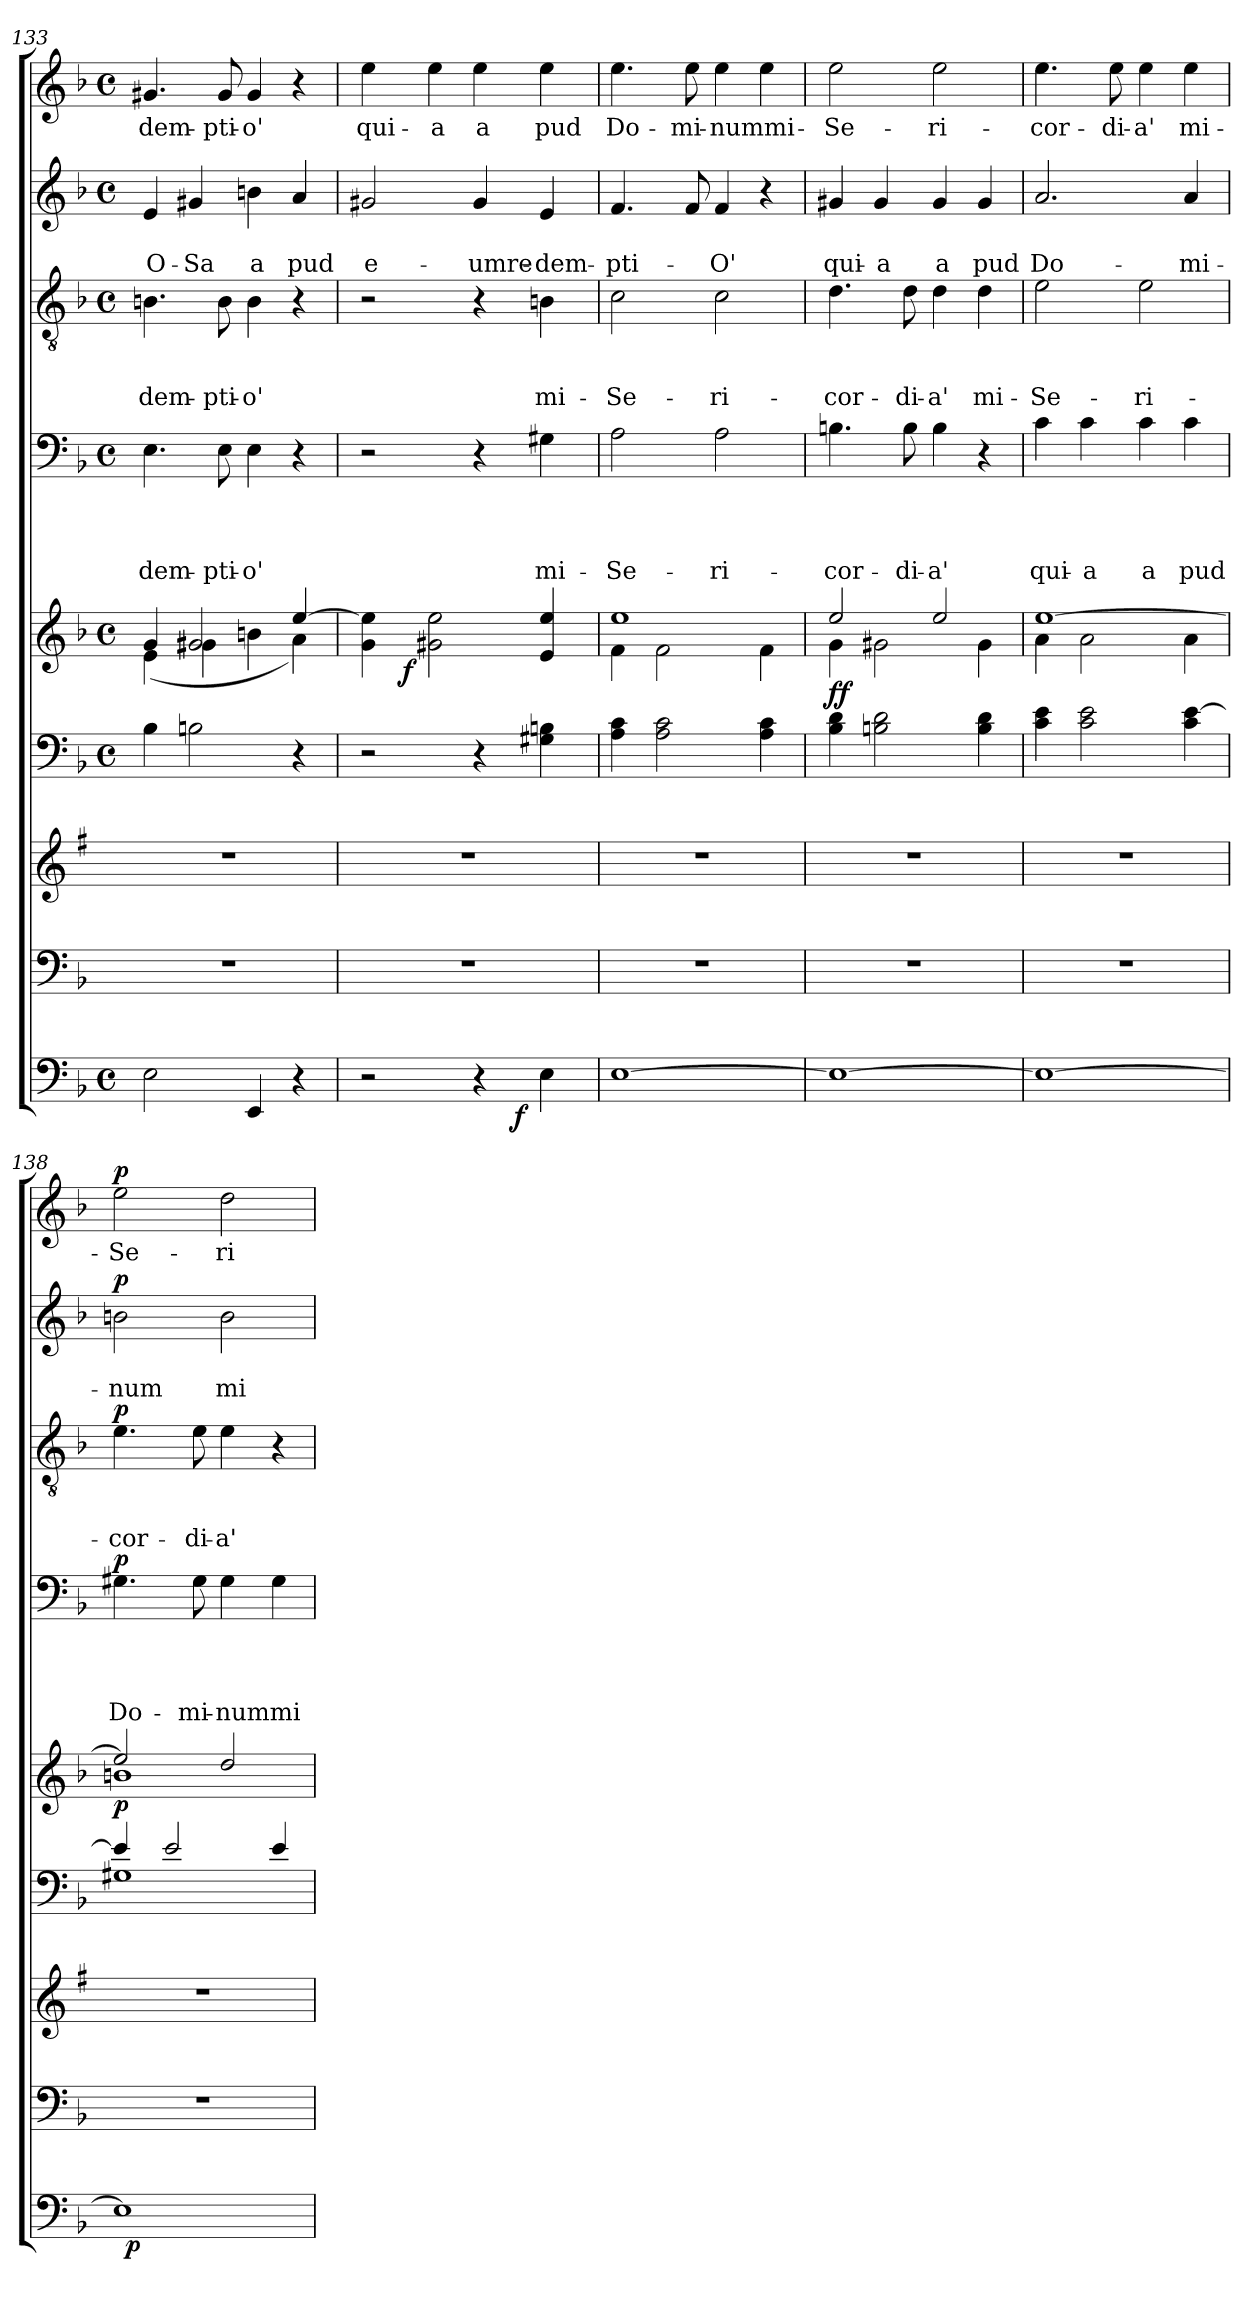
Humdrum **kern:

**kern	**dynam	**kern	**kern	**kern	**kern	**dynam	**kern	**text	**text	**text	**text	**dynam	**kern	**text	**text	**text	**dynam	**kern	**text	**text	**dynam	**kern	**text	**dynam
*part8	*part8	*part7	*part6	*part5	*part5	*part5	*part4	*part4	*part4	*part4	*part4	*part4	*part3	*part3	*part3	*part3	*part3	*part2	*part2	*part2	*part2	*part1	*part1	*part1
*staff9	*staff9	*staff8	*staff7	*staff6	*staff5	*staff5/6	*staff4	*staff4	*staff4	*staff4	*staff4	*staff4	*staff3	*staff3	*staff3	*staff3	*staff3	*staff2	*staff2	*staff2	*staff2	*staff1	*staff1	*staff1
!!LO:PB:g=z
*clefF4	*	*clefF4	*clefG2	*clefF4	*clefG2	*	*clefF4	*	*	*	*	*	*clefGv2	*	*	*	*	*clefG2	*	*	*	*clefG2	*	*
*k[b-]	*	*k[b-]	*k[f#]	*k[b-]	*k[b-]	*	*k[b-]	*	*	*	*	*	*k[b-]	*	*	*	*	*k[b-]	*	*	*	*k[b-]	*	*
*F:	*	*F:	*G:	*F:	*F:	*	*F:	*	*	*	*	*	*F:	*	*	*	*	*F:	*	*	*	*F:	*	*
*M4/4	*	*	*	*M4/4	*M4/4	*	*M4/4	*	*	*	*	*	*M4/4	*	*	*	*	*M4/4	*	*	*	*M4/4	*	*
*met(c)	*	*	*	*met(c)	*met(c)	*	*met(c)	*	*	*	*	*	*met(c)	*	*	*	*	*met(c)	*	*	*	*met(c)	*	*
=133	=133	=133	=133	=133	=133	=133	=133	=133	=133	=133	=133	=133	=133	=133	=133	=133	=133	=133	=133	=133	=133	=133	=133	=133
*	*	*	*	*	*^	*	*	*	*	*	*	*	*	*	*	*	*	*	*	*	*	*	*	*
!	!	!	!	!	!	!	!	!	!	!	!	!LO:LY:b	!	!	!	!	!LO:LY:b	!	!	!	!LO:LY:b	!	!	!LO:LY:b	!
2E\	.	1r	1r	4B-\	4g/	(<4e\	.	4.E\	.	.	.	dem-	.	4.Bn\	.	.	dem-	.	4e/	.	O-	.	4.g#X/	dem-	.
!	!	!	!	!	!	!	!	!	!	!	!	!	!	!	!	!	!	!	!	!	!LO:LY:b	!	!	!	!
.	.	.	.	2Bn\	2g#X/	4g#\	.	.	.	.	.	.	.	.	.	.	.	.	4g#X/	.	-Sa	.	.	.	.
!	!	!	!	!	!	!	!	!	!	!	!	!LO:LY:b	!	!	!	!	!LO:LY:b	!	!	!	!	!	!	!LO:LY:b	!
.	.	.	.	.	.	.	.	8E\	.	.	.	-pti-	.	8B\	.	.	-pti-	.	.	.	.	.	8g#/	-pti-	.
!	!	!	!	!	!	!	!	!	!	!	!	!LO:LY:b:rj	!	!	!	!	!LO:LY:b:rj	!	!	!	!LO:LY:b	!	!	!LO:LY:b:rj	!
4EE/	.	.	.	.	.	4bn\	.	4E\	.	.	.	-o'	.	4B\	.	.	-o'	.	4bn\	.	a	.	4g#/	-o'	.
!	!	!	!	!	!	!	!	!	!	!	!	!	!	!	!	!	!	!	!	!	!LO:LY:b	!	!	!	!
4r	.	.	.	4r	[>4ee/	4a\)	.	4r	.	.	.	.	.	4r	.	.	.	.	4a/	.	pud	.	4r	.	.
=134	=134	=134	=134	=134	=134	=134	=134	=134	=134	=134	=134	=134	=134	=134	=134	=134	=134	=134	=134	=134	=134	=134	=134	=134	=134
!	!	!	!	!	!	!	!	!	!	!	!	!	!	!	!	!	!	!	!	!	!LO:LY:b	!	!	!LO:LY:b	!
*^	*	*	*	*	*	*	*	*	*	*	*	*	*	*	*	*	*	*	*	*	*	*	*	*	*
2r	2ryy	.	1r	1r	2r	4g\ 4ee\]	8ryy	.	2r	.	.	.	.	.	2r	.	.	.	.	2g#X/	.	e-	.	4ee\	qui-	.
.	.	.	.	.	.	.	32ryy	.	.	.	.	.	.	.	.	.	.	.	.	.	.	.	.	.	.	.
!	!	!	!	!	!	!	!	!LO:DY:b	!	!	!	!	!	!	!	!	!	!	!	!	!	!	!	!	!	!
.	.	.	.	.	.	.	2ryy	f	.	.	.	.	.	.	.	.	.	.	.	.	.	.	.	.	.	.
!	!	!	!	!	!	!	!	!	!	!	!	!	!	!	!	!	!	!	!	!	!	!	!	!	!LO:LY:b:rj	!
.	.	.	.	.	.	2g#X\ 2ee\	.	.	.	.	.	.	.	.	.	.	.	.	.	.	.	.	.	4ee\	-a	.
!	!	!	!	!	!	!	!	!	!	!	!	!	!	!	!	!	!	!	!	!	!	!LO:LY:b	!	!	!LO:LY:b	!
4r	8ryy	.	.	.	4r	.	.	.	4r	.	.	.	.	.	4r	.	.	.	.	4g#/	.	-umre-	.	4ee\	a	.
.	32ryy	.	.	.	.	.	.	.	.	.	.	.	.	.	.	.	.	.	.	.	.	.	.	.	.	.
!	!	!LO:DY:b	!	!	!	!	!	!	!	!	!	!	!	!	!	!	!	!	!	!	!	!	!	!	!	!
.	4ryy	f	.	.	.	.	4ryy	.	.	.	.	.	.	.	.	.	.	.	.	.	.	.	.	.	.	.
!	!	!	!	!	!	!	!	!	!	!	!	!	!LO:LY:b	!	!	!	!	!LO:LY:b	!	!	!	!LO:LY:b	!	!	!LO:LY:b	!
4E\	.	.	.	.	4G#X\ 4Bn\	4e/ 4ee/	.	.	4G#X\	.	.	.	mi-	.	4Bn\	.	.	mi-	.	4e/	.	-dem-	.	4ee\	pud	.
.	16.ryy	.	.	.	.	.	16.ryy	.	.	.	.	.	.	.	.	.	.	.	.	.	.	.	.	.	.	.
=135	=135	=135	=135	=135	=135	=135	=135	=135	=135	=135	=135	=135	=135	=135	=135	=135	=135	=135	=135	=135	=135	=135	=135	=135	=135	=135
!	!	!	!	!	!	!	!	!	!	!	!	!	!LO:LY:b	!	!	!	!	!LO:LY:b	!	!	!	!LO:LY:b	!	!	!LO:LY:b	!
*v	*v	*	*	*	*	*	*	*	*	*	*	*	*	*	*	*	*	*	*	*	*	*	*	*	*	*
[>1E	.	1r	1r	4A\ 4c\	1ee	4f\	.	2A\	.	.	.	-Se-	.	2c\	.	.	-Se-	.	4.f/	.	-pti-	.	4.ee\	Do-	.
.	.	.	.	2A\ 2c\	.	2f\	.	.	.	.	.	.	.	.	.	.	.	.	.	.	.	.	.	.	.
!	!	!	!	!	!	!	!	!	!	!	!	!	!	!	!	!	!	!	!	!	!	!	!	!LO:LY:b	!
.	.	.	.	.	.	.	.	.	.	.	.	.	.	.	.	.	.	.	8f/	.	.	.	8ee\	-mi-	.
!	!	!	!	!	!	!	!	!	!	!	!	!LO:LY:b	!	!	!	!	!LO:LY:b	!	!	!	!LO:LY:b	!	!	!LO:LY:b	!
.	.	.	.	.	.	.	.	2A\	.	.	.	-ri-	.	2c\	.	.	-ri-	.	4f/	.	-O'	.	4ee\	-nummi-	.
.	.	.	.	4A\ 4c\	.	4f\	.	.	.	.	.	.	.	.	.	.	.	.	4r	.	.	.	4ee\	.	.
=136	=136	=136	=136	=136	=136	=136	=136	=136	=136	=136	=136	=136	=136	=136	=136	=136	=136	=136	=136	=136	=136	=136	=136	=136	=136
!	!	!	!	!	!	!	!LO:DY:a=2	!	!	!	!	!LO:LY:b	!	!	!	!	!LO:LY:b	!	!	!	!LO:LY:b	!	!	!LO:LY:b	!
1E_	.	1r	1r	4B-\ 4d\	2ee/	4g\	ff	4.Bn\	.	.	.	-cor-	.	4.d\	.	.	-cor-	.	4g#X/	.	qui-	.	2ee\	-Se-	.
!	!	!	!	!	!	!	!	!	!	!	!	!	!	!	!	!	!	!	!	!	!LO:LY:b:rj	!	!	!	!
.	.	.	.	2Bn\ 2d\	.	2g#X\	.	.	.	.	.	.	.	.	.	.	.	.	4g#/	.	-a	.	.	.	.
!	!	!	!	!	!	!	!	!	!	!	!	!LO:LY:b	!	!	!	!	!LO:LY:b	!	!	!	!	!	!	!	!
.	.	.	.	.	.	.	.	8B\	.	.	.	-di-	.	8d\	.	.	-di-	.	.	.	.	.	.	.	.
!	!	!	!	!	!	!	!	!	!	!	!	!LO:LY:b:rj	!	!	!	!	!LO:LY:b:rj	!	!	!	!LO:LY:b	!	!	!LO:LY:b	!
.	.	.	.	.	2ee/	.	.	4B\	.	.	.	-a'	.	4d\	.	.	-a'	.	4g#/	.	a	.	2ee\	-ri-	.
!	!	!	!	!	!	!	!	!	!	!	!	!	!	!	!	!	!LO:LY:b	!	!	!	!LO:LY:b	!	!	!	!
.	.	.	.	4B\ 4d\	.	4g#\	.	4r	.	.	.	.	.	4d\	.	.	mi-	.	4g#/	.	pud	.	.	.	.
=137	=137	=137	=137	=137	=137	=137	=137	=137	=137	=137	=137	=137	=137	=137	=137	=137	=137	=137	=137	=137	=137	=137	=137	=137	=137
!	!	!	!	!	!	!	!	!	!	!	!	!LO:LY:b	!	!	!	!	!LO:LY:b	!	!	!	!LO:LY:b	!	!	!LO:LY:b	!
1E_	.	1r	1r	4c\ 4e\	[>1ee	4a\	.	4c\	.	.	.	qui-	.	2e\	.	.	-Se-	.	2.a/	.	Do-	.	4.ee\	-cor-	.
!	!	!	!	!	!	!	!	!	!	!	!	!LO:LY:b:rj	!	!	!	!	!	!	!	!	!	!	!	!	!
.	.	.	.	2c\ 2e\	.	2a\	.	4c\	.	.	.	-a	.	.	.	.	.	.	.	.	.	.	.	.	.
!	!	!	!	!	!	!	!	!	!	!	!	!	!	!	!	!	!	!	!	!	!	!	!	!LO:LY:b	!
.	.	.	.	.	.	.	.	.	.	.	.	.	.	.	.	.	.	.	.	.	.	.	8ee\	-di-	.
!	!	!	!	!	!	!	!	!	!	!	!	!LO:LY:b	!	!	!	!	!LO:LY:b	!	!	!	!	!	!	!LO:LY:b:rj	!
.	.	.	.	.	.	.	.	4c\	.	.	.	a	.	2e\	.	.	-ri-	.	.	.	.	.	4ee\	-a'	.
!	!	!	!	!	!	!	!	!	!	!	!	!LO:LY:b	!	!	!	!	!	!	!	!	!LO:LY:b	!	!	!LO:LY:b	!
.	.	.	.	4c\ [>4e\	.	4a\	.	4c\	.	.	.	pud	.	.	.	.	.	.	4a/	.	-mi-	.	4ee\	mi-	.
=138	=138	=138	=138	=138	=138	=138	=138	=138	=138	=138	=138	=138	=138	=138	=138	=138	=138	=138	=138	=138	=138	=138	=138	=138	=138
*	*	*	*	*^	*	*	*	*	*	*	*	*	*	*	*	*	*	*	*	*	*	*	*	*	*
!	!	!	!	!	!	!	!	!LO:DY:a=2	!	!	!	!	!LO:LY:b	!LO:DY:a	!	!	!	!LO:LY:b	!LO:DY:a	!	!	!LO:LY:b	!LO:DY:a	!	!LO:LY:b	!LO:DY:a
*^	*	*	*	*	*	*	*	*	*	*	*	*	*	*	*	*	*	*	*	*	*	*	*	*	*	*
1E]	32ryy	.	1r	1r	4e/]	1G#X	2ee/]	1bn	p	4.G#X\	.	.	.	Do-	p	4.e\	.	.	-cor-	p	2bn\	.	-num	p	2ee\	-Se-	p
!	!	!LO:DY:b	!	!	!	!	!	!	!	!	!	!	!	!	!	!	!	!	!	!	!	!	!	!	!	!	!
.	2ryy	p	.	.	.	.	.	.	.	.	.	.	.	.	.	.	.	.	.	.	.	.	.	.	.	.	.
.	.	.	.	.	2e/	.	.	.	.	.	.	.	.	.	.	.	.	.	.	.	.	.	.	.	.	.	.
!	!	!	!	!	!	!	!	!	!	!	!	!	!	!LO:LY:b	!	!	!	!	!LO:LY:b	!	!	!	!	!	!	!	!
.	.	.	.	.	.	.	.	.	.	8G#\	.	.	.	-mi-	.	8e\	.	.	-di-	.	.	.	.	.	.	.	.
!	!	!	!	!	!	!	!	!	!	!	!	!	!	!LO:LY:b	!	!	!	!	!LO:LY:b	!	!	!	!LO:LY:b	!	!	!LO:LY:b	!
.	.	.	.	.	.	.	2dd/	.	.	4G#\	.	.	.	-nummi-	.	4e\	.	.	-a'	.	2b\	.	mi-	.	2dd\	-ri-	.
.	4...ryy	.	.	.	.	.	.	.	.	.	.	.	.	.	.	.	.	.	.	.	.	.	.	.	.	.	.
.	.	.	.	.	4e/	.	.	.	.	4G#\	.	.	.	.	.	4r	.	.	.	.	.	.	.	.	.	.	.
*	*	*	*	*	*v	*v	*	*	*	*	*	*	*	*	*	*	*	*	*	*	*	*	*	*	*	*	*
*v	*v	*	*	*	*	*v	*v	*	*	*	*	*	*	*	*	*	*	*	*	*	*	*	*	*	*	*
=	=	=	=	=	=	=	=	=	=	=	=	=	=	=	=	=	=	=	=	=	=	=	=	=
*-	*-	*-	*-	*-	*-	*-	*-	*-	*-	*-	*-	*-	*-	*-	*-	*-	*-	*-	*-	*-	*-	*-	*-	*-
